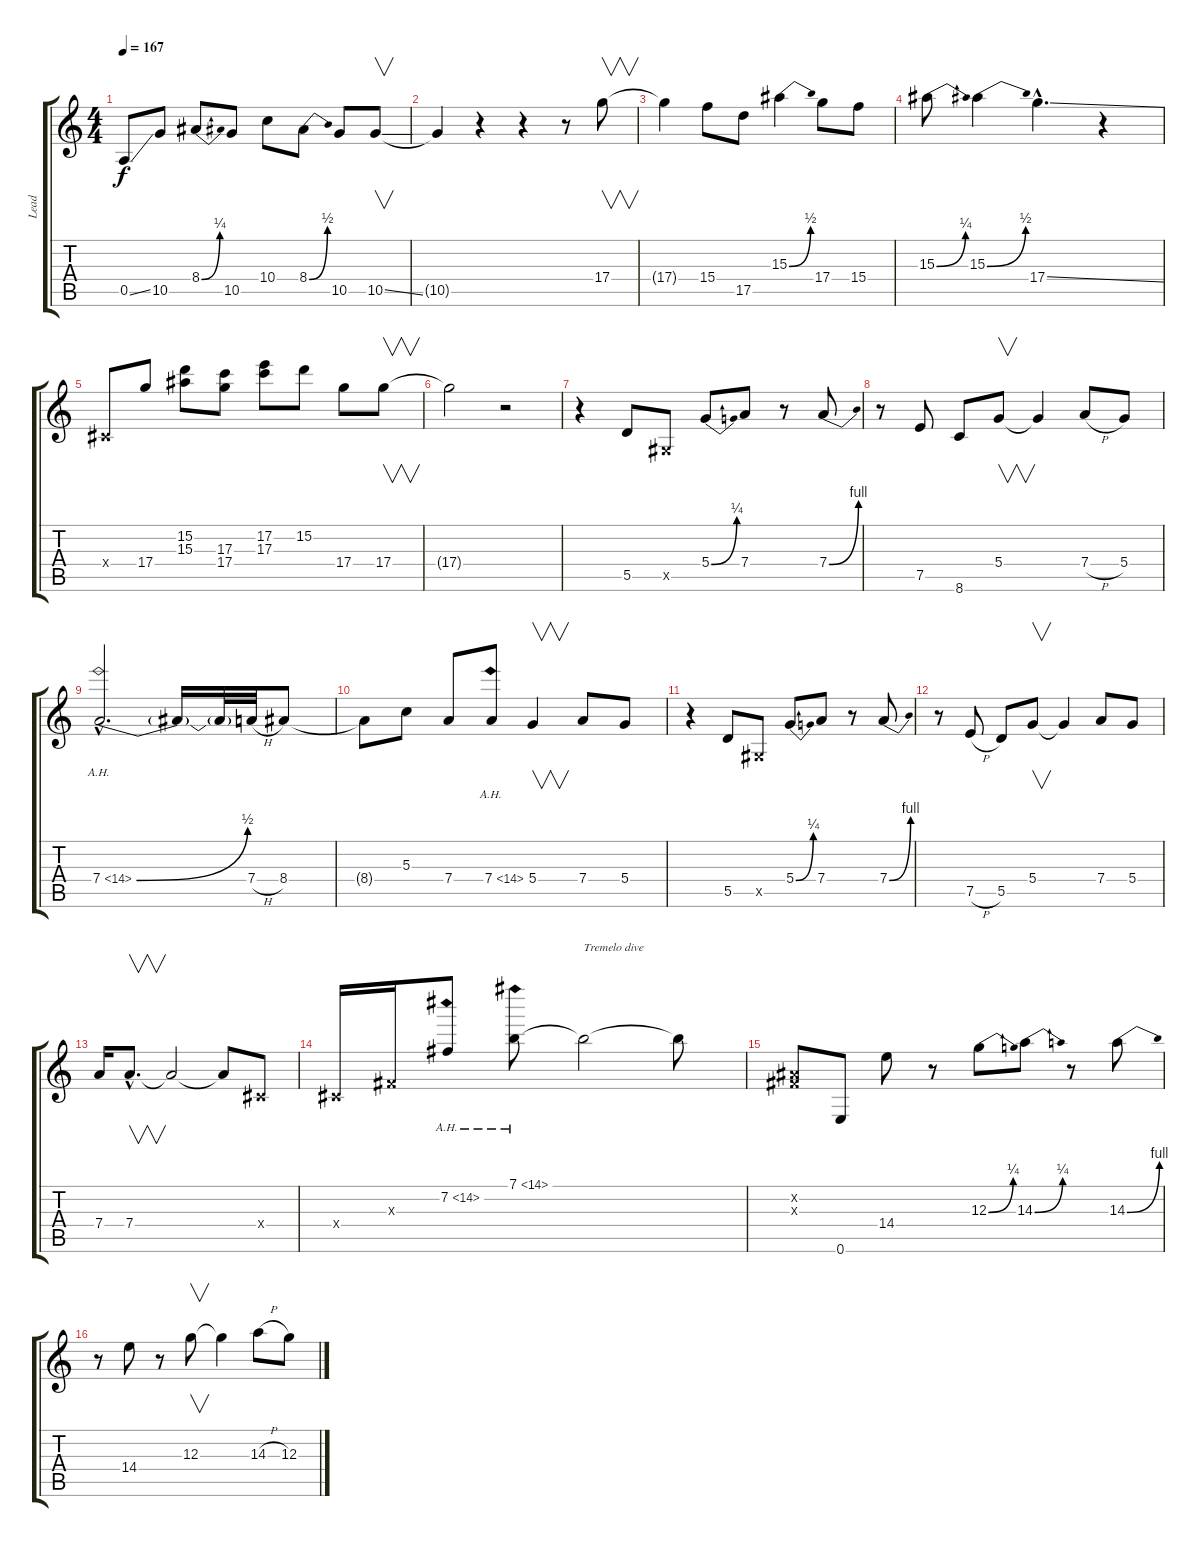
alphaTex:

\track ("Lead" "Lead") {instrument distortionguitar}
\staff {score tabs}
\tuning (E4 B3 G3 D3 A2 E2) {hide}
\ts (4 4)
\tempo 167
\clef g2
\ks c
0.5{ss}.8{dy f} 10.5.8 8.4{be (bend 0 0 60 1)}.8 10.5.8 10.4.8 8.4{be (bend 0 0 60 2)}.8 10.5.8 10.5{ss}.8{v} |
10.5{t}.4 r.4 r.4 r.8 17.4.8{v} |
17.4{t}.4 15.4.8 17.5.8 15.3{be (bend 0 0 60 2)}.4 17.4.8 15.4.8 |
15.3{be (bend 0 0 60 1)}.8 15.3{be (bend 0 0 60 2)}.4 17.4{ss hac}.4{d} r.4 |
-1.4{x}.8 17.4.8 (15.2 15.3).8 (17.3 17.4).8 (17.2 17.3).8 15.2.8 17.4.8 17.4.8{v} |
17.4{t}.2 r.2 |
r.4 5.5.8 -1.5{x}.8 5.4{be (bend 0 0 60 1)}.8 7.4.8 r.8 7.4{be (bend 0 0 60 4)}.8 |
r.8 7.5.8 8.6.8 5.4.8{v} 5.4{t}.4 7.4{h}.8 5.4.8 |
7.4{be (bend 0 0 60 2) ah 7 hac}.2{d} 7.4{t}.16 7.4{t}.32 7.4{h}.32 8.4.8 |
8.4{t}.8 5.3.8 7.4.8 7.4{ah 7}.8 5.4.4{v} 7.4.8 5.4.8 |
r.4 5.5.8 -1.5{x}.8 5.4{be (bend 0 0 60 1)}.8 7.4.8 r.8 7.4{be (bend 0 0 60 4)}.8 |
r.8 7.5{h}.8 5.5.8 5.4.8{v} 5.4{t}.4 7.4.8 5.4.8 |
7.4.16 7.4{hac}.8{v d} 7.4{t}.2 7.4{t}.8 -1.4{x}.8 |
-1.4{x}.16 -1.3{x}.16 7.2{ah 7}.8 7.1{ah 7}.8 7.1{t}.2{txt "Tremelo dive"} 7.1{t}.8 |
(-1.2{x} -1.3{x}).8 0.6.8 14.4.8 r.8 12.3{be (bend 0 0 60 1)}.8 14.3{be (bend 0 0 60 1)}.8 r.8 14.3{be (bend 0 0 60 4)}.8 |
r.8 14.4.8 r.8 12.3.8{v} 12.3{t}.4 14.3{h}.8 12.3.8
